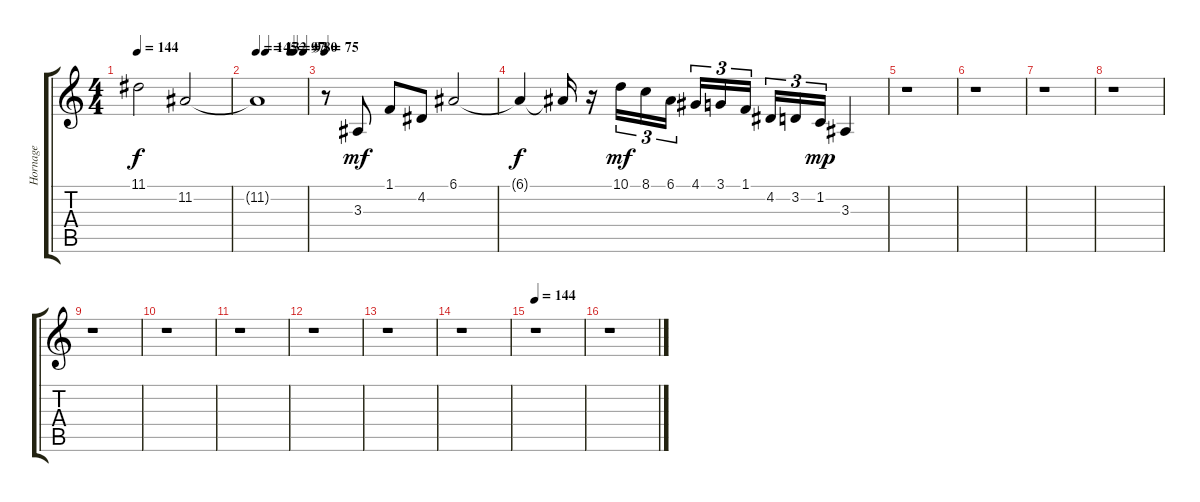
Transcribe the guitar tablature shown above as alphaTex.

\track ("Hornage" "Hornage") {instrument englishhorn}
\staff {score tabs}
\tuning (E4 B3 G3 D3 A2 E2) {hide}
\ts (4 4)
\tempo 144
\clef g2
\ks c
11.1{t}.2{dy f} 11.2.2 |
\tempo 145
\tempo (132 0.1875)
\tempo (97 0.6875)
\tempo (93 0.75)
\tempo (80 0.9375)
11.2{t}.1 |
\tempo 75
r.8 3.3.8{dy mf} 1.1.8 4.2.8 6.1.2 |
6.1{t}.4{dy f} 6.1{t}.16 r.16 10.1.16{tu (3 2) dy mf} 8.1.16{tu (3 2)} 6.1.16{tu (3 2)} 4.1.16{tu (3 2)} 3.1.16{tu (3 2)} 1.1.16{tu (3 2) beam splitsecondary} 4.2.16{tu (3 2)} 3.2.16{tu (3 2)} 1.2.16{tu (3 2) dy mp} 3.3.4 |
r.1 |
r.1 |
r.1 |
r.1 |
r.1 |
r.1 |
r.1 |
r.1 |
r.1 |
r.1 |
\tempo 144
r.1 |
r.1
